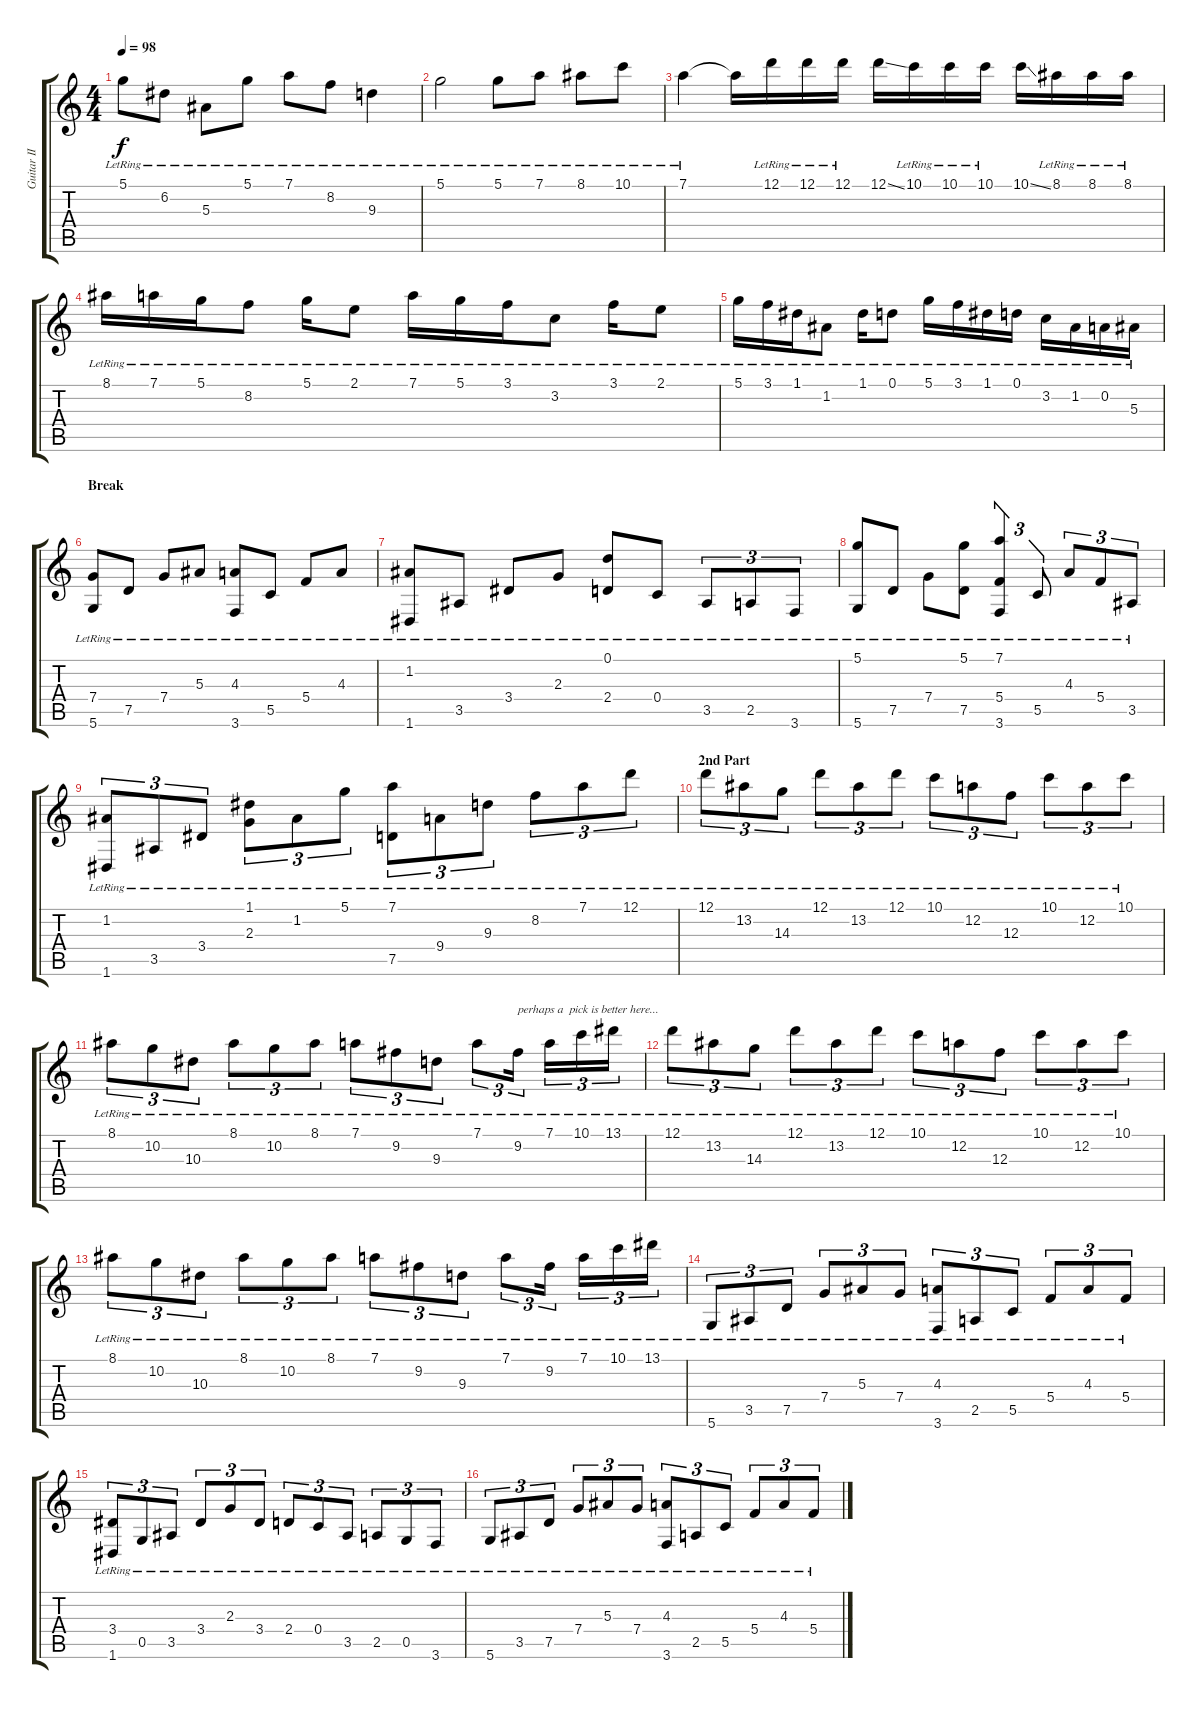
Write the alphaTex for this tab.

\track ("Guitar II" "Guitar II") {instrument acousticguitarsteel}
\staff {score tabs}
\tuning (D4 A3 F3 C3 G2 D2) {hide}
\ts (4 4)
\tempo 98
\clef g2
\ks c
5.1{lr}.8{dy f} 6.2{lr}.8 5.3{lr}.8 5.1{lr}.8 7.1{lr}.8 8.2{lr}.8 9.3{lr}.4 |
5.1{lr}.2 5.1{lr}.8 7.1{lr}.8 8.1{lr}.8 10.1{lr}.8 |
7.1{lr}.4 7.1{t}.16 12.1{lr}.16 12.1{lr}.16 12.1{lr}.16 12.1{ss}.16 10.1{lr}.16 10.1{lr}.16 10.1{lr}.16 10.1{ss}.16 8.1{lr}.16 8.1{lr}.16 8.1{lr}.16 |
8.1{lr}.16 7.1{lr}.16 5.1{lr}.16 8.2{lr}.8 5.1{lr}.16 2.1{lr}.8 7.1{lr}.16 5.1{lr}.16 3.1{lr}.16 3.2{lr}.8 3.1{lr}.16 2.1{lr}.8 |
5.1{lr}.16 3.1{lr}.16 1.1{lr}.16 1.2{lr}.8 1.1{lr}.16 0.1{lr}.8 5.1{lr}.16 3.1{lr}.16 1.1{lr}.16 0.1{lr}.16 3.2{lr}.16 1.2{lr}.16 0.2{lr}.16 5.3{lr}.16 |
\section ("" "Break")
(7.4{lr} 5.6{lr}).8 7.5{lr}.8 7.4{lr}.8 5.3{lr}.8 (4.3{lr} 3.6{lr}).8 5.5{lr}.8 5.4{lr}.8 4.3{lr}.8 |
(1.2{lr} 1.6{lr}).8 3.5{lr}.8 3.4{lr}.8 2.3{lr}.8 (0.1{lr} 2.4{lr}).8 0.4{lr}.8 3.5{lr}.8{tu (3 2)} 2.5{lr}.8{tu (3 2)} 3.6{lr}.8{tu (3 2)} |
(5.1{lr} 5.6{lr}).8 7.5{lr}.8 7.4{lr}.8 (5.1{lr} 7.5{lr}).8 (7.1{lr} 5.4{lr} 3.6{lr}).4{tu (3 2)} 5.5{lr}.8{tu (3 2)} 4.3{lr}.8{tu (3 2)} 5.4{lr}.8{tu (3 2)} 3.5{lr}.8{tu (3 2)} |
(1.2{lr} 1.6{lr}).8{tu (3 2)} 3.5{lr}.8{tu (3 2)} 3.4{lr}.8{tu (3 2)} (1.1{lr} 2.3{lr}).8{tu (3 2)} 1.2{lr}.8{tu (3 2)} 5.1{lr}.8{tu (3 2)} (7.1{lr} 7.5{lr}).8{tu (3 2)} 9.4{lr}.8{tu (3 2)} 9.3{lr}.8{tu (3 2)} 8.2{lr}.8{tu (3 2)} 7.1{lr}.8{tu (3 2)} 12.1{lr}.8{tu (3 2)} |
\section ("" "2nd Part")
12.1{lr}.8{tu (3 2)} 13.2{lr}.8{tu (3 2)} 14.3{lr}.8{tu (3 2)} 12.1{lr}.8{tu (3 2)} 13.2{lr}.8{tu (3 2)} 12.1{lr}.8{tu (3 2)} 10.1{lr}.8{tu (3 2)} 12.2{lr}.8{tu (3 2)} 12.3{lr}.8{tu (3 2)} 10.1{lr}.8{tu (3 2)} 12.2{lr}.8{tu (3 2)} 10.1{lr}.8{tu (3 2)} |
8.1{lr}.8{tu (3 2)} 10.2{lr}.8{tu (3 2)} 10.3{lr}.8{tu (3 2)} 8.1{lr}.8{tu (3 2)} 10.2{lr}.8{tu (3 2)} 8.1{lr}.8{tu (3 2)} 7.1{lr}.8{tu (3 2)} 9.2{lr}.8{tu (3 2)} 9.3{lr}.8{tu (3 2)} 7.1{lr}.8{tu (3 2)} 9.2{lr}.16{tu (3 2) txt "perhaps a  pick is better here..."} 7.1{lr}.16{tu (3 2)} 10.1{lr}.16{tu (3 2)} 13.1{lr}.16{tu (3 2)} |
12.1{lr}.8{tu (3 2)} 13.2{lr}.8{tu (3 2)} 14.3{lr}.8{tu (3 2)} 12.1{lr}.8{tu (3 2)} 13.2{lr}.8{tu (3 2)} 12.1{lr}.8{tu (3 2)} 10.1{lr}.8{tu (3 2)} 12.2{lr}.8{tu (3 2)} 12.3{lr}.8{tu (3 2)} 10.1{lr}.8{tu (3 2)} 12.2{lr}.8{tu (3 2)} 10.1{lr}.8{tu (3 2)} |
8.1{lr}.8{tu (3 2)} 10.2{lr}.8{tu (3 2)} 10.3{lr}.8{tu (3 2)} 8.1{lr}.8{tu (3 2)} 10.2{lr}.8{tu (3 2)} 8.1{lr}.8{tu (3 2)} 7.1{lr}.8{tu (3 2)} 9.2{lr}.8{tu (3 2)} 9.3{lr}.8{tu (3 2)} 7.1{lr}.8{tu (3 2)} 9.2{lr}.16{tu (3 2)} 7.1{lr}.16{tu (3 2)} 10.1{lr}.16{tu (3 2)} 13.1{lr}.16{tu (3 2)} |
5.6{lr}.8{tu (3 2)} 3.5{lr}.8{tu (3 2)} 7.5{lr}.8{tu (3 2)} 7.4{lr}.8{tu (3 2)} 5.3{lr}.8{tu (3 2)} 7.4{lr}.8{tu (3 2)} (4.3{lr} 3.6{lr}).8{tu (3 2)} 2.5{lr}.8{tu (3 2)} 5.5{lr}.8{tu (3 2)} 5.4{lr}.8{tu (3 2)} 4.3{lr}.8{tu (3 2)} 5.4{lr}.8{tu (3 2)} |
(3.4{lr} 1.6{lr}).8{tu (3 2)} 0.5{lr}.8{tu (3 2)} 3.5{lr}.8{tu (3 2)} 3.4{lr}.8{tu (3 2)} 2.3{lr}.8{tu (3 2)} 3.4{lr}.8{tu (3 2)} 2.4{lr}.8{tu (3 2)} 0.4{lr}.8{tu (3 2)} 3.5{lr}.8{tu (3 2)} 2.5{lr}.8{tu (3 2)} 0.5{lr}.8{tu (3 2)} 3.6{lr}.8{tu (3 2)} |
5.6{lr}.8{tu (3 2)} 3.5{lr}.8{tu (3 2)} 7.5{lr}.8{tu (3 2)} 7.4{lr}.8{tu (3 2)} 5.3{lr}.8{tu (3 2)} 7.4{lr}.8{tu (3 2)} (4.3{lr} 3.6{lr}).8{tu (3 2)} 2.5{lr}.8{tu (3 2)} 5.5{lr}.8{tu (3 2)} 5.4{lr}.8{tu (3 2)} 4.3{lr}.8{tu (3 2)} 5.4{lr}.8{tu (3 2)}
